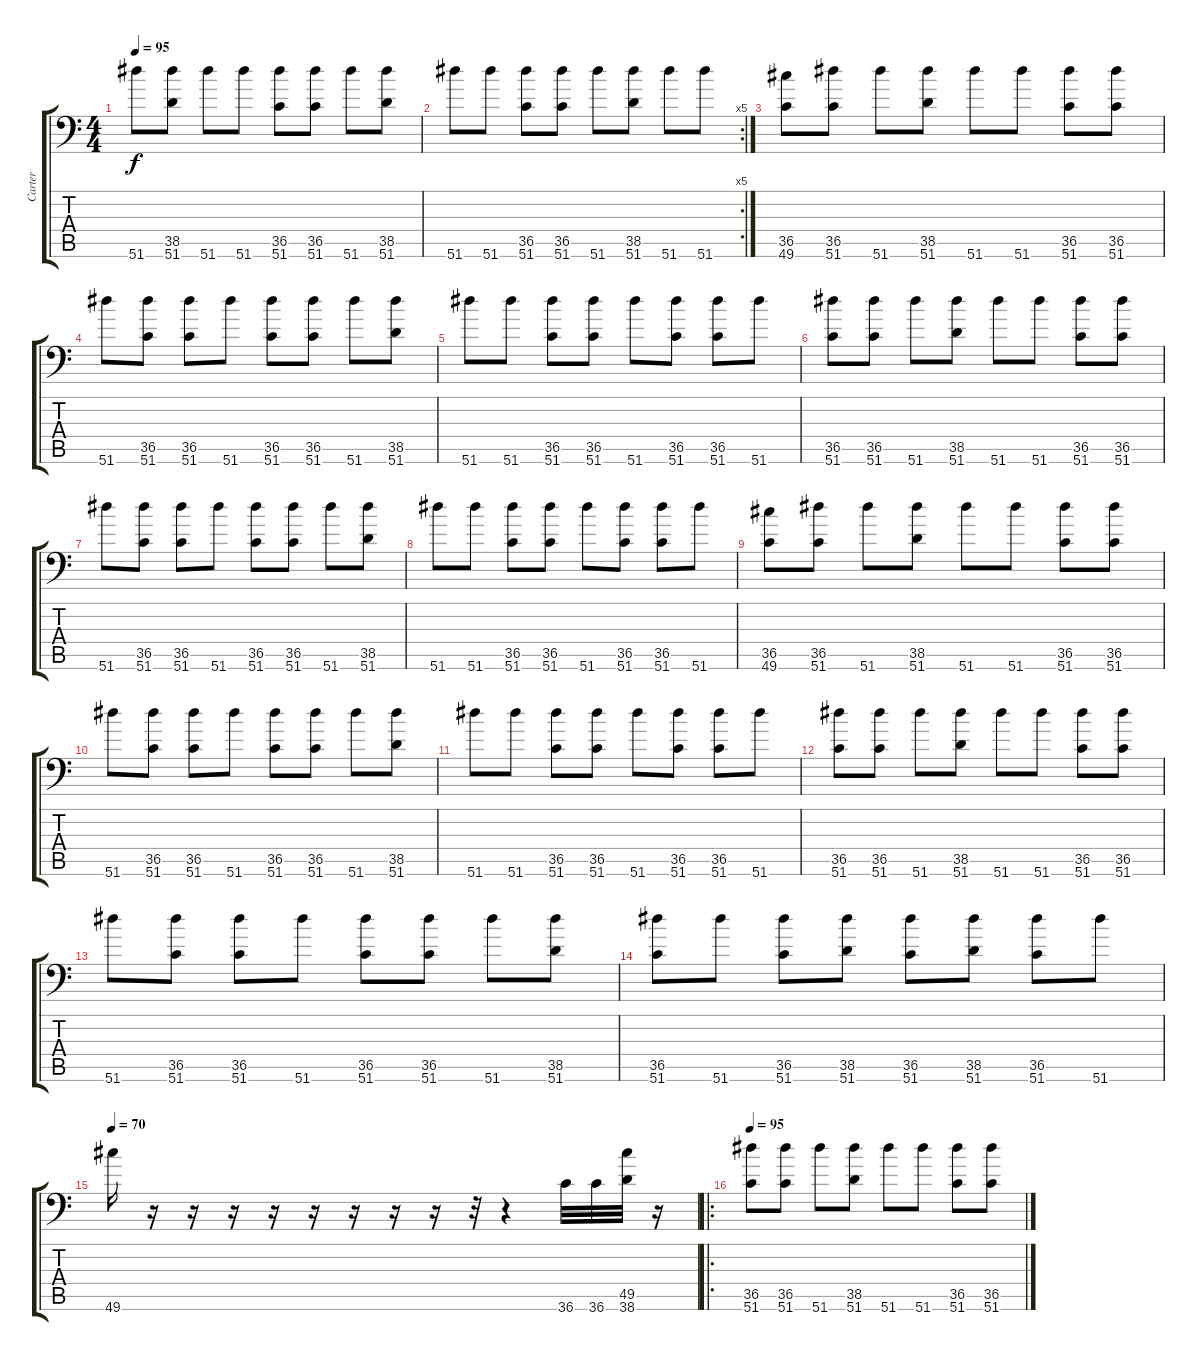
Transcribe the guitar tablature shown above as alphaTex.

\track ("Carter" "Carter") {instrument acousticgrandpiano}
\staff {score tabs}
\tuning (C-1 C-1 C-1 C-1 C-1 C-1) {hide}
\ts (4 4)
\tempo 95
\clef f4
\ks c
51.6.8{dy f} (38.5 51.6).8 51.6.8 51.6.8 (36.5 51.6).8 (36.5 51.6).8 51.6.8 (38.5 51.6).8 |
\rc 5
51.6.8 51.6.8 (36.5 51.6).8 (36.5 51.6).8 51.6.8 (38.5 51.6).8 51.6.8 51.6.8 |
(36.5 49.6).8 (36.5 51.6).8 51.6.8 (38.5 51.6).8 51.6.8 51.6.8 (36.5 51.6).8 (36.5 51.6).8 |
51.6.8 (36.5 51.6).8 (36.5 51.6).8 51.6.8 (36.5 51.6).8 (36.5 51.6).8 51.6.8 (38.5 51.6).8 |
51.6.8 51.6.8 (36.5 51.6).8 (36.5 51.6).8 51.6.8 (36.5 51.6).8 (36.5 51.6).8 51.6.8 |
(36.5 51.6).8 (36.5 51.6).8 51.6.8 (38.5 51.6).8 51.6.8 51.6.8 (36.5 51.6).8 (36.5 51.6).8 |
51.6.8 (36.5 51.6).8 (36.5 51.6).8 51.6.8 (36.5 51.6).8 (36.5 51.6).8 51.6.8 (38.5 51.6).8 |
51.6.8 51.6.8 (36.5 51.6).8 (36.5 51.6).8 51.6.8 (36.5 51.6).8 (36.5 51.6).8 51.6.8 |
(36.5 49.6).8 (36.5 51.6).8 51.6.8 (38.5 51.6).8 51.6.8 51.6.8 (36.5 51.6).8 (36.5 51.6).8 |
51.6.8 (36.5 51.6).8 (36.5 51.6).8 51.6.8 (36.5 51.6).8 (36.5 51.6).8 51.6.8 (38.5 51.6).8 |
51.6.8 51.6.8 (36.5 51.6).8 (36.5 51.6).8 51.6.8 (36.5 51.6).8 (36.5 51.6).8 51.6.8 |
(36.5 51.6).8 (36.5 51.6).8 51.6.8 (38.5 51.6).8 51.6.8 51.6.8 (36.5 51.6).8 (36.5 51.6).8 |
51.6.8 (36.5 51.6).8 (36.5 51.6).8 51.6.8 (36.5 51.6).8 (36.5 51.6).8 51.6.8 (38.5 51.6).8 |
(36.5 51.6).8 51.6.8 (36.5 51.6).8 (38.5 51.6).8 (36.5 51.6).8 (38.5 51.6).8 (36.5 51.6).8 51.6.8 |
\tempo 70
49.6.16 r.16 r.16 r.16 r.16 r.16 r.16 r.16 r.16 r.32 r.4 36.6.32 36.6.32 (49.5 38.6).32 r.16 |
\ro
\tempo 95
(36.5 51.6).8 (36.5 51.6).8 51.6.8 (38.5 51.6).8 51.6.8 51.6.8 (36.5 51.6).8 (36.5 51.6).8
